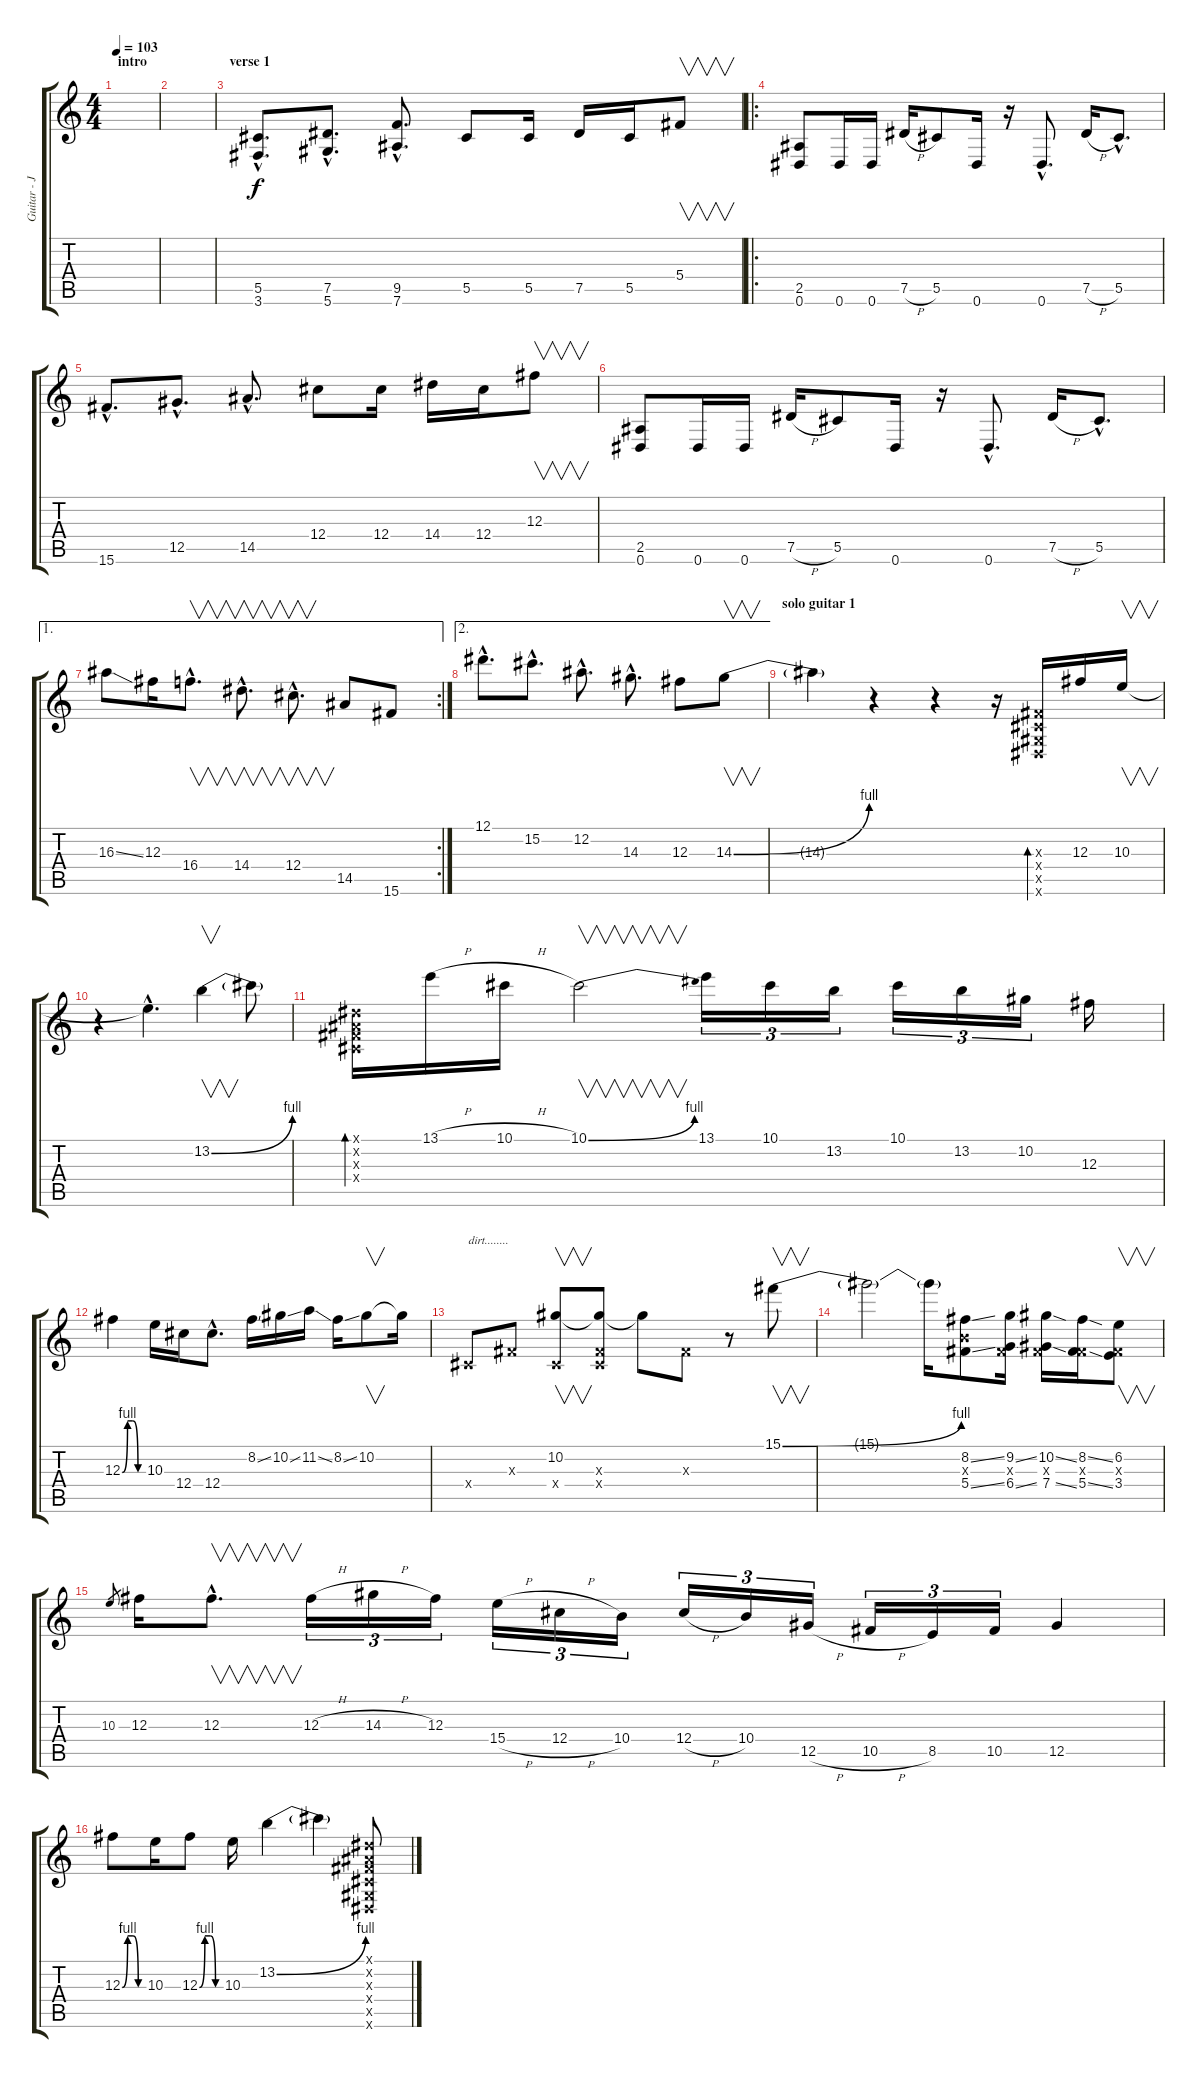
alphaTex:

\track ("Guitar - James (leads)" "Guitar - J") {instrument overdrivenguitar}
\staff {score tabs}
\tuning (Eb4 Bb3 Gb3 Db3 Ab2 Eb2) {hide}
\ts (4 4)
\section ("" "intro")
\tempo 103
\clef g2
\ks c
|
|
\section ("" "verse 1")
(5.5{hac} 3.6{hac}).8{d} (7.5{hac} 5.6{hac}).8{d} (9.5{hac} 7.6{hac}).8{d} 5.5.8 5.5.16 7.5.16 5.5.16 5.4.8{v} |
\ro
(2.5 0.6).8 0.6.16 0.6.16 7.5{h}.16 5.5.8 0.6.16 r.16 0.6{hac}.8{d} 7.5{h}.16 5.5{hac}.8{d} |
15.6{hac}.8{d} 12.5{hac}.8{d} 14.5{hac}.8{d} 12.4.8 12.4.16 14.4.16 12.4.16 12.3.8{v} |
(2.5 0.6).8 0.6.16 0.6.16 7.5{h}.16 5.5.8 0.6.16 r.16 0.6{hac}.8{d} 7.5{h}.16 5.5{hac}.8{d} |
\ae 1
\rc 2
16.3{ss}.8 12.3.16 16.4{hac}.8{v d} 14.4{hac}.8{v d} 12.4{hac}.8{v d} 14.5.8 15.6.8 |
\ae 2
12.1{hac}.8{d} 15.2{hac}.8{d} 12.2{hac}.8{d} 14.3{hac}.8{d} 12.3.8 14.3{be (bend 0 0 60 4)}.8{v} |
\section ("" "solo guitar 1")
14.3{t}.4 r.4 r.4 r.16 (0.3{x} 0.4{x} 0.5{x} 0.6{x}).16{bd 480} 12.3.16 10.3.16{v} |
r.4 10.3{hac t}.4{d} 13.2{be (bend 0 0 60 4)}.4{v} 13.2{t}.8 |
(0.1{x} 0.2{x} 0.3{x} 0.4{x}).16{bd 240} 13.1{h}.16 10.1{h}.16 10.1{be (bend 0 0 60 4)}.2{v} 13.1.16{tu (3 2)} 10.1.16{tu (3 2)} 13.2.16{tu (3 2)} 10.1.16{tu (3 2)} 13.2.16{tu (3 2)} 10.2.16{tu (3 2)} 12.3.16 |
12.3{be (custom 0 0 15 4 30 4 45 0 60 0)}.4 10.3.16 12.4.16 12.4{hac}.8{d} 8.2{ss}.16 10.2{ss}.16 11.2{ss}.16 8.2{ss}.16 10.2.8{v} 10.2{t}.16 |
0.4{x}.8{txt "dirt........"} 0.3{x}.8 (10.2 0.4{x}).8{v} (10.2{t} 0.3{x} 0.4{x}).8 10.2{t}.8 0.3{x}.8 r.8 15.1{be (bend 0 0 60 4)}.8{v} |
15.1{t}.2 15.1{t}.16 (8.2{ss} 5.3{x} 5.4{ss}).8 (9.2{ss} 0.3{x} 6.4{ss}).16 (10.2{ss} 0.3{x} 7.4{ss}).16 (8.2{ss} 0.3{x} 5.4{ss}).16 (6.2 0.3{x} 3.4).8{v} |
10.3.8{gr} 12.3.16 12.3{hac}.8{v d} 12.3{h}.16{tu (3 2)} 14.3{h}.16{tu (3 2)} 12.3.16{tu (3 2)} 15.4{h}.16{tu (3 2)} 12.4{h}.16{tu (3 2)} 10.4.16{tu (3 2)} 12.4{h}.16{tu (3 2)} 10.4.16{tu (3 2)} 12.5{h}.16{tu (3 2)} 10.5{h}.16{tu (3 2)} 8.5.16{tu (3 2)} 10.5.16{tu (3 2)} 12.5.4 |
12.3{be (custom 0 0 15 4 30 4 45 0 60 0)}.8 10.3.16 12.3{be (custom 0 0 15 4 30 4 45 0 60 0)}.8 10.3.16 13.2{be (bend 0 0 60 4)}.4 13.2{t}.4 (0.1{x} 0.2{x} 0.3{x} 0.4{x} 0.5{x} 0.6{x}).8
